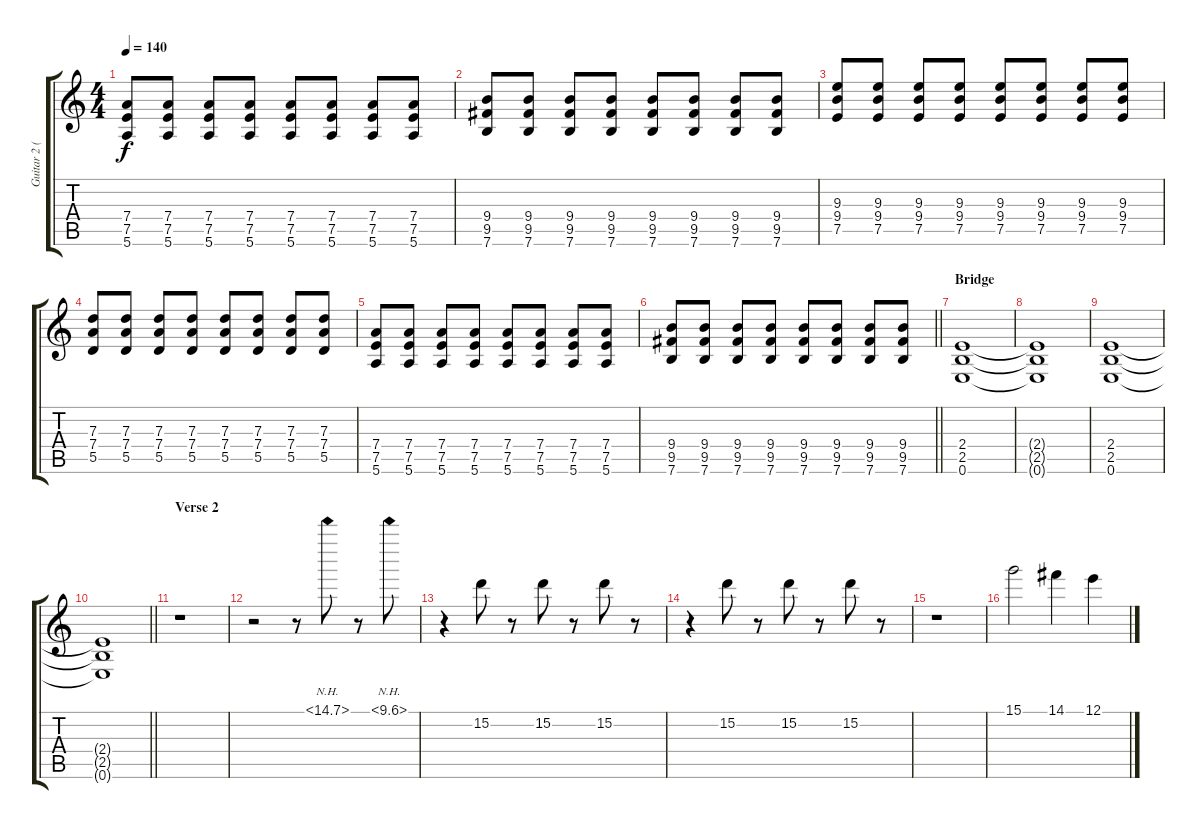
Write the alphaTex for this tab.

\track ("Guitar 2 (Joe)" "Guitar 2 (") {instrument overdrivenguitar}
\staff {score tabs}
\tuning (E4 B3 G3 D3 A2 E2) {hide}
\ts (4 4)
\tempo 140
\clef g2
\ks c
(7.4 7.5 5.6).8{dy f} (7.4 7.5 5.6).8 (7.4 7.5 5.6).8 (7.4 7.5 5.6).8 (7.4 7.5 5.6).8 (7.4 7.5 5.6).8 (7.4 7.5 5.6).8 (7.4 7.5 5.6).8 |
(9.4 9.5 7.6).8 (9.4 9.5 7.6).8 (9.4 9.5 7.6).8 (9.4 9.5 7.6).8 (9.4 9.5 7.6).8 (9.4 9.5 7.6).8 (9.4 9.5 7.6).8 (9.4 9.5 7.6).8 |
(9.3 9.4 7.5).8 (9.3 9.4 7.5).8 (9.3 9.4 7.5).8 (9.3 9.4 7.5).8 (9.3 9.4 7.5).8 (9.3 9.4 7.5).8 (9.3 9.4 7.5).8 (9.3 9.4 7.5).8 |
(7.3 7.4 5.5).8 (7.3 7.4 5.5).8 (7.3 7.4 5.5).8 (7.3 7.4 5.5).8 (7.3 7.4 5.5).8 (7.3 7.4 5.5).8 (7.3 7.4 5.5).8 (7.3 7.4 5.5).8 |
(7.4 7.5 5.6).8 (7.4 7.5 5.6).8 (7.4 7.5 5.6).8 (7.4 7.5 5.6).8 (7.4 7.5 5.6).8 (7.4 7.5 5.6).8 (7.4 7.5 5.6).8 (7.4 7.5 5.6).8 |
\barLineRight lightlight
(9.4 9.5 7.6).8 (9.4 9.5 7.6).8 (9.4 9.5 7.6).8 (9.4 9.5 7.6).8 (9.4 9.5 7.6).8 (9.4 9.5 7.6).8 (9.4 9.5 7.6).8 (9.4 9.5 7.6).8 |
\section ("" "Bridge")
(2.4 2.5 0.6).1 |
(2.4{t} 2.5{t} 0.6{t}).1 |
(2.4 2.5 0.6).1 |
\barLineRight lightlight
(2.4{t} 2.5{t} 0.6{t}).1 |
\section ("" "Verse 2")
r.1{instrument electricguitarclean} |
r.2 r.8 14.1{nh}.8 r.8 10.1{nh}.8 |
r.4 15.2.8 r.8 15.2.8 r.8 15.2.8 r.8 |
r.4 15.2.8 r.8 15.2.8 r.8 15.2.8 r.8 |
r.1 |
15.1.2 14.1.4 12.1.4
